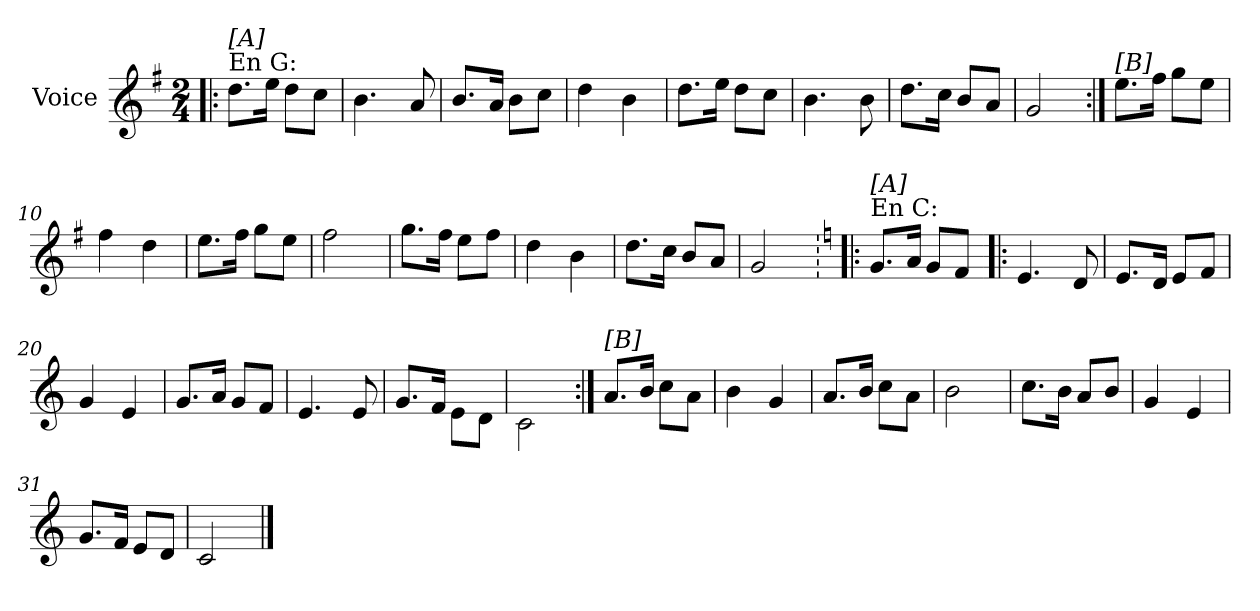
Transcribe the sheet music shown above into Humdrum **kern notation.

**kern
*part1
*staff1
*I"Voice
*I'V
*clefG2
*k[f#]
*M2/4
*MM120
=1!|:
!LO:TX:t=En G&colon;
!LO:TX:t=[A]
8.dd\L
16ee\Jk
8dd\L
8cc\J
=2
4.b\
8a/
=3
8.b/L
16a/Jk
8b\L
8cc\J
=4
4dd\
4b\
!!LO:LB:g=z
=5
8.dd\L
16ee\Jk
8dd\L
8cc\J
=6
4.b\
8b\
=7
8.dd\L
16cc\Jk
8b/L
8a/J
=8
2g/
!!LO:LB:g=z
=9:|!
!LO:TX:t=[B]
8.ee\L
16ff#\Jk
8gg\L
8ee\J
=10
4ff#\
4dd\
=11
8.ee\L
16ff#\Jk
8gg\L
8ee\J
=12
2ff#\
!!LO:LB:g=z
=13
8.gg\L
16ff#\Jk
8ee\L
8ff#\J
=14
4dd\
4b\
=15
8.dd\L
16cc\Jk
8b/L
8a/J
=16
2g/
!!LO:LB:g=z
=17|!:
*k[]
!LO:TX:t=En C&colon;
!LO:TX:t=[A]
8.g/L
16a/Jk
8g/L
8f/J
=18
4.e/
8d/
=19
8.e/L
16d/Jk
8e/L
8f/J
=20
4g/
4e/
!!LO:LB:g=z
=21
8.g/L
16a/Jk
8g/L
8f/J
=22
4.e/
8e/
=23
8.g/L
16f/Jk
8e\L
8d\J
=24
2c\
!!LO:LB:g=z
=25:|!
!LO:TX:t=[B]
8.a/L
16b/Jk
8cc\L
8a\J
=26
4b\
4g/
=27
8.a/L
16b/Jk
8cc\L
8a\J
=28
2b\
!!LO:LB:g=z
=29
8.cc\L
16b\Jk
8a/L
8b/J
=30
4g/
4e/
=31
8.g/L
16f/Jk
8e/L
8d/J
=32
2c/
==
*-
